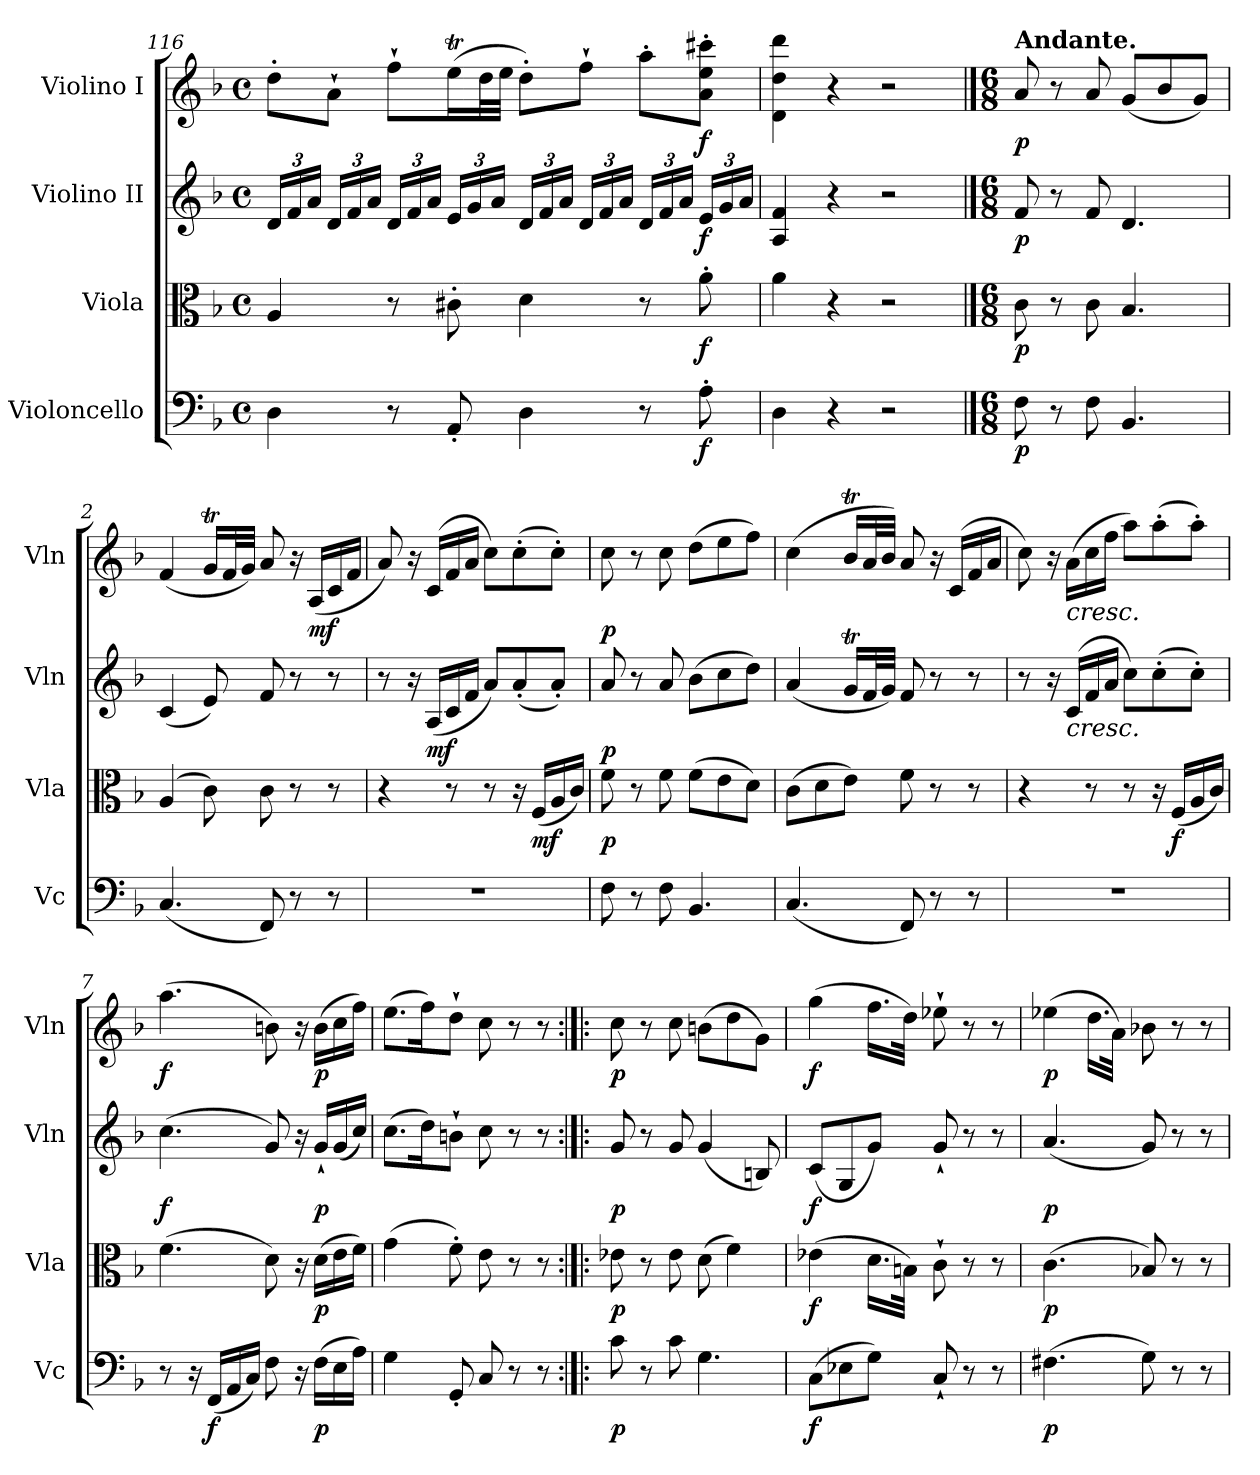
**kern	**dynam	**kern	**dynam	**kern	**dynam	**kern	**dynam
*part4	*part4	*part3	*part3	*part2	*part2	*part1	*part1
*staff4	*staff4	*staff3	*staff3	*staff2	*staff2	*staff1	*staff1
*I"Violoncello	*	*I"Viola	*	*I"Violino II	*	*I"Violino I	*
*I'Vc	*	*I'Vla	*	*I'Vln	*	*I'Vln	*
*clefF4	*	*clefC3	*	*clefG2	*	*clefG2	*
*k[b-]	*	*k[b-]	*	*k[b-]	*	*k[b-]	*
*M4/4	*	*M4/4	*	*M4/4	*	*M4/4	*
*met(c)	*	*met(c)	*	*met(c)	*	*met(c)	*
*	*	*	*	*Xbrackettup	*	*	*
=116	=116	=116	=116	=116	=116	=116	=116
4D\	.	4A/	.	24d/LL	.	8dd'\L	.
.	.	.	.	24f/	.	.	.
.	.	.	.	24a/JJ	.	.	.
.	.	.	.	24d/LL	.	8a`\J	.
.	.	.	.	24f/	.	.	.
.	.	.	.	24a/JJ	.	.	.
8r	.	8r	.	24d/LL	.	8ff`\L	.
.	.	.	.	24f/	.	.	.
.	.	.	.	24a/JJ	.	.	.
8AA'/	.	8c#X'\	.	24e/LL	.	(>16eet\L	.
.	.	.	.	24g/	.	.	.
.	.	.	.	.	.	32dd\L	.
.	.	.	.	24a/JJ	.	.	.
.	.	.	.	.	.	32ee\JJJ	.
4D\	.	4d\	.	24d/LL	.	8dd'\L)	.
.	.	.	.	24f/	.	.	.
.	.	.	.	24a/JJ	.	.	.
.	.	.	.	24d/LL	.	8ff`\J	.
.	.	.	.	24f/	.	.	.
.	.	.	.	24a/JJ	.	.	.
8r	.	8r	.	24d/LL	.	8aa'\L	.
.	.	.	.	24f/	.	.	.
.	.	.	.	24a/JJ	.	.	.
!	!LO:DY:b	!	!LO:DY:b	!	!LO:DY:b	!	!LO:DY:b
8A'\	f	8a'\	f	24e/LL	f	8a\' 8ee\' 8ccc#X\'J	f
.	.	.	.	24g/	.	.	.
.	.	.	.	24a/JJ	.	.	.
=117	=117	=117	=117	=117	=117	=117	=117
4D\	.	4a\	.	4A/ 4f/	.	4d\ 4dd\ 4ddd\	.
4r	.	4r	.	4r	.	4r	.
2r	.	2r	.	2r	.	2r	.
!!LO:PB:g=z
==1	==1	==1	==1	==1	==1	==1	==1
*M6/8	*	*M6/8	*	*M6/8	*	*M6/8	*
!	!	!	!	!	!	!LO:TX:a:B:t=Andante.	!
!	!LO:DY:b	!	!LO:DY:b	!	!LO:DY:b	!	!LO:DY:b
8F\	p	8c\	p	8f/	p	8a/	p
8r	.	8r	.	8r	.	8r	.
8F\	.	8c\	.	8f/	.	8a/	.
4.BB-/	.	4.B-/	.	4.d/	.	(<8g/L	.
.	.	.	.	.	.	8b-/	.
.	.	.	.	.	.	8g/J)	.
=2	=2	=2	=2	=2	=2	=2	=2
(<4.C/	.	(>4A/	.	(<4c/	.	(<4f/	.
.	.	8c\)	.	8e/)	.	16gT/LL	.
.	.	.	.	.	.	32f/L	.
.	.	.	.	.	.	32g/JJJ)	.
8FF/)	.	8c\	.	8f/	.	8a/	.
8r	.	8r	.	8r	.	16r	.
!	!	!	!	!	!	!	!LO:DY:b
.	.	.	.	.	.	(<16A/LL	mf
8r	.	8r	.	8r	.	16c/	.
.	.	.	.	.	.	16f/JJ	.
=3	=3	=3	=3	=3	=3	=3	=3
2.r	.	4r	.	8r	.	8a/)	.
.	.	.	.	16r	.	16r	.
!	!	!	!	!	!LO:DY:b	!	!
.	.	.	.	(<16A/LL	mf	(>16c/LL	.
.	.	8r	.	16c/	.	16f/	.
.	.	.	.	16f/JJ	.	16a/JJ	.
.	.	8r	.	8a/L)	.	8cc\L)	.
.	.	16r	.	(<8a'/	.	(>8cc'\	.
!	!	!	!LO:DY:b	!	!	!	!
.	.	(<16F/LL	mf	.	.	.	.
.	.	16A/	.	8a'/J)	.	8cc'\J)	.
.	.	16c/JJ)	.	.	.	.	.
=4	=4	=4	=4	=4	=4	=4	=4
!	!	!	!LO:DY:b	!	!LO:DY:b	!	!LO:DY:b
8F\	.	8f\	p	8a/	p	8cc\	p
8r	.	8r	.	8r	.	8r	.
8F\	.	8f\	.	8a/	.	8cc\	.
4.BB-/	.	(>8f\L	.	(>8b-\L	.	(>8dd\L	.
.	.	8e\	.	8cc\	.	8ee\	.
.	.	8d\J)	.	8dd\J)	.	8ff\J)	.
=5	=5	=5	=5	=5	=5	=5	=5
(<4.C/	.	(>8c\L	.	(<4a/	.	(>4cc\	.
.	.	8d\	.	.	.	.	.
.	.	8e\J)	.	16gT/LL	.	16b-T/LL	.
.	.	.	.	32f/L	.	32a/L	.
.	.	.	.	32g/JJJ)	.	32b-/JJJ)	.
8FF/)	.	8f\	.	8f/	.	8a/	.
8r	.	8r	.	8r	.	16r	.
.	.	.	.	.	.	(>16c/LL	.
8r	.	8r	.	8r	.	16f/	.
.	.	.	.	.	.	16a/JJ	.
!!LO:LB:g=z
=6	=6	=6	=6	=6	=6	=6	=6
2.r	.	4r	.	8r	.	8cc\)	.
.	.	.	.	16r	.	16r	.
!	!	!	!	!	!	!LO:TX:b:i:t=cresc.	!
!	!	!	!	!LO:TX:b:i:t=cresc.	!	!	!
.	.	.	.	(>16c/LL	.	(>16a\LL	.
.	.	8r	.	16f/	.	16cc\	.
.	.	.	.	16a/JJ	.	16ff\JJ	.
.	.	8r	.	8cc\L)	.	8aa\L)	.
.	.	16r	.	(>8cc'\	.	(>8aa'\	.
!	!	!	!LO:DY:b	!	!	!	!
.	.	(<16F/LL	f	.	.	.	.
.	.	16A/	.	8cc'\J)	.	8aa'\J)	.
.	.	16c/JJ)	.	.	.	.	.
=7	=7	=7	=7	=7	=7	=7	=7
!	!	!	!	!	!LO:DY:b	!	!LO:DY:b
8r	.	(>4.f\	.	(>4.cc\	f	(>4.aa\	f
16r	.	.	.	.	.	.	.
!	!LO:DY:b	!	!	!	!	!	!
(<16FF/LL	f	.	.	.	.	.	.
16AA/	.	.	.	.	.	.	.
16C/JJ)	.	.	.	.	.	.	.
8F\	.	8d\)	.	8g/)	.	8bn\)	.
16r	.	16r	.	16r	.	16r	.
!	!LO:DY:b	!	!LO:DY:b	!	!LO:DY:b	!	!LO:DY:b
(>16F\LL	p	(>16d\LL	p	16g`/LL	p	(>16b\LL	p
16E\	.	16e\	.	(<16g/	.	16cc\	.
16A\JJ)	.	16f\JJ)	.	16cc/JJ)	.	16ff\JJ)	.
=8	=8	=8	=8	=8	=8	=8	=8
4G\	.	(>4g\	.	(>8.cc\L	.	(>8.ee\L	.
.	.	.	.	16dd\K)	.	16ff\K)	.
8GG'/	.	8f'\)	.	8bn`\J	.	8dd`\J	.
8C/	.	8e\	.	8cc\	.	8cc\	.
8r	.	8r	.	8r	.	8r	.
8r	.	8r	.	8r	.	8r	.
=9:|!|:	=9:|!|:	=9:|!|:	=9:|!|:	=9:|!|:	=9:|!|:	=9:|!|:	=9:|!|:
!	!LO:DY:b	!	!LO:DY:b	!	!LO:DY:b	!	!LO:DY:b
8c\	p	8e-X\	p	8g/	p	8cc\	p
8r	.	8r	.	8r	.	8r	.
8c\	.	8e-\	.	8g/	.	8cc\	.
4.G\	.	(>8d\	.	(<4g/	.	(>8bn\L	.
.	.	4f\)	.	.	.	8dd\	.
.	.	.	.	8Bn/)	.	8g\J)	.
=10	=10	=10	=10	=10	=10	=10	=10
!	!LO:DY:b	!	!LO:DY:b	!	!LO:DY:b	!	!LO:DY:b
(>8C\L	f	(>4e-X\	f	(<8c/L	f	(>4gg\	f
8E-X\	.	.	.	8G/	.	.	.
8G\J)	.	16.d\LL	.	8g/J)	.	16.ff\LL	.
.	.	32Bn\JJk)	.	.	.	32dd\JJk)	.
8C`/	.	8c`\	.	8g`/	.	8ee-X`\	.
8r	.	8r	.	8r	.	8r	.
8r	.	8r	.	8r	.	8r	.
=11	=11	=11	=11	=11	=11	=11	=11
!	!LO:DY:b	!	!LO:DY:b	!	!LO:DY:b	!	!LO:DY:b
(>4.F#X\	p	(>4.c\	p	(<4.a/	p	(>4ee-X\	p
.	.	.	.	.	.	16.dd\LL	.
.	.	.	.	.	.	32a\JJk)	.
8G\)	.	8B-X/)	.	8g/)	.	8b-X\	.
8r	.	8r	.	8r	.	8r	.
8r	.	8r	.	8r	.	8r	.
=	=	=	=	=	=	=	=
*-	*-	*-	*-	*-	*-	*-	*-
